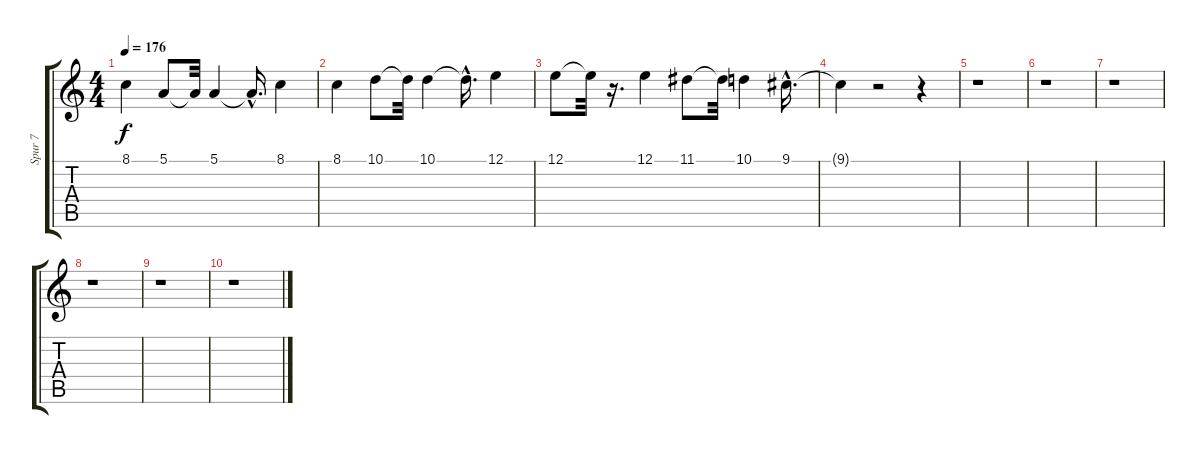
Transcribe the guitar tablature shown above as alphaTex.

\track ("Spur 7" "Spur 7") {instrument lead6voice}
\staff {score tabs}
\tuning (E4 B3 G3 D3 A2 E2) {hide}
\ts (4 4)
\tempo 176
\clef g2
\ks c
8.1{t}.4{dy f} 5.1.8 5.1{t}.32 5.1.4 5.1{hac t}.16{d} 8.1.4 |
8.1.4 10.1.8 10.1{t}.32 10.1.4 10.1{hac t}.16{d} 12.1.4 |
12.1.8 12.1{t}.32 r.16{d} 12.1.4 11.1.8 11.1{t}.32 10.1.4 9.1{hac}.16{d} |
9.1{t}.4 r.2 r.4 |
r.1 |
r.1 |
r.1 |
r.1 |
r.1 |
r.1
